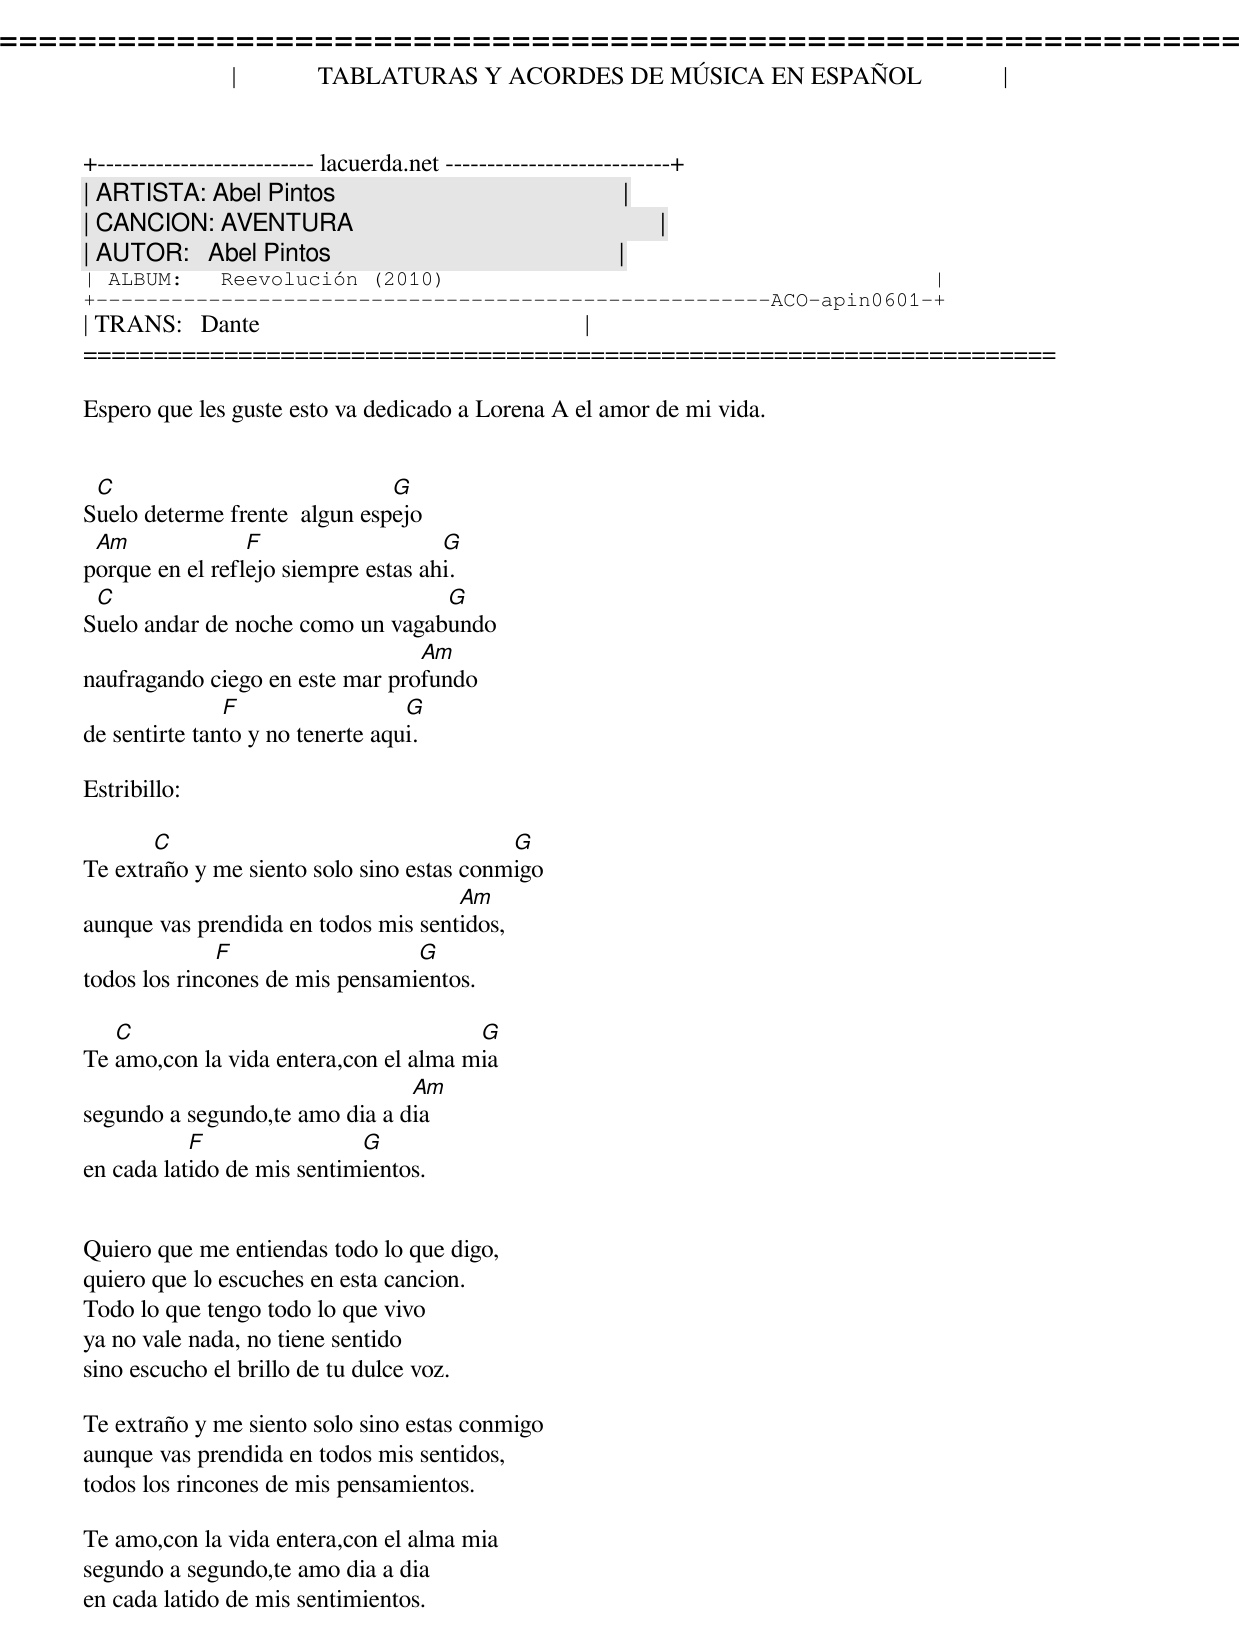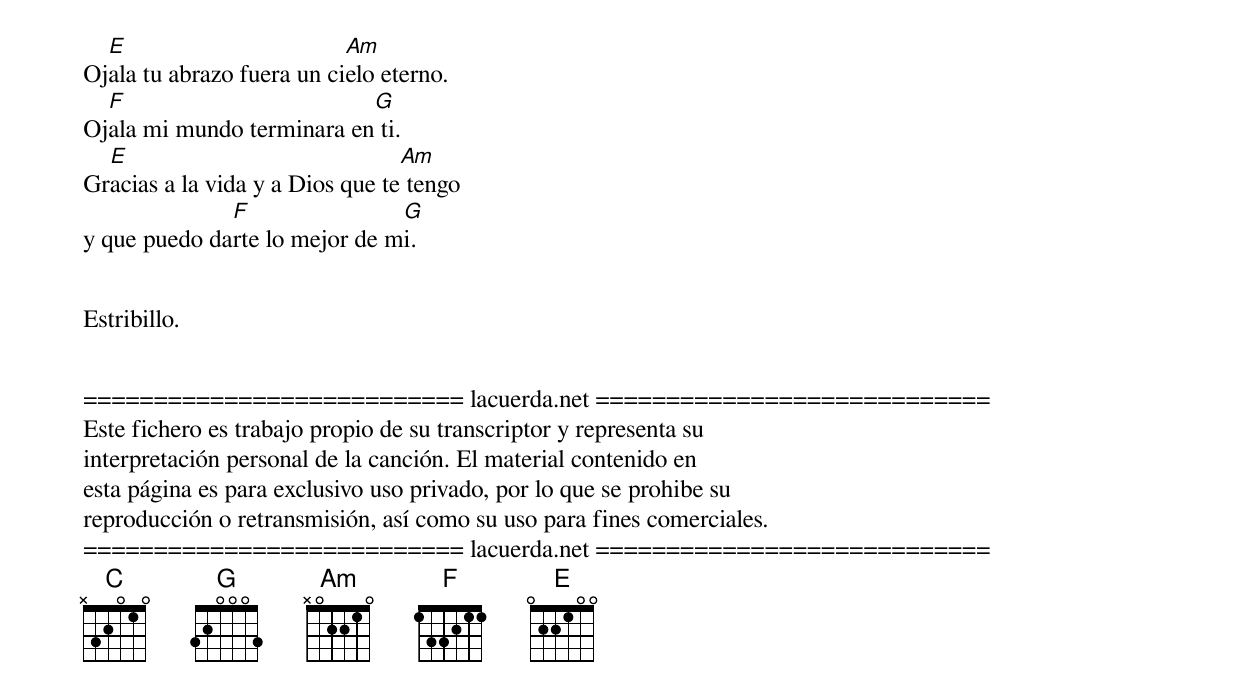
=====================================================================
|             TABLATURAS Y ACORDES DE MÚSICA EN ESPAÑOL             |
+-------------------------- lacuerda.net ---------------------------+
| ARTISTA: Abel Pintos                                              |
| CANCION: AVENTURA                                                 |
| AUTOR:   Abel Pintos                                              |
| ALBUM:   Reevolución (2010)                                       |
+------------------------------------------------------ACO-apin0601-+
| TRANS:   Dante                                                    |
=====================================================================

Espero que les guste esto va dedicado a Lorena A el amor de mi vida.


 C                             G
Suelo determe frente  algun espejo
 Am              F                   G
porque en el reflejo siempre estas ahi.
 C                                G
Suelo andar de noche como un vagabundo
                                 Am
naufragando ciego en este mar profundo
               F                  G
de sentirte tanto y no tenerte aqui.

Estribillo:

       C                                   G
Te extraño y me siento solo sino estas conmigo
                                     Am
aunque vas prendida en todos mis sentidos,
              F                  G
todos los rincones de mis pensamientos.

   C                                   G
Te amo,con la vida entera,con el alma mia
                                Am
segundo a segundo,te amo dia a dia
           F                G
en cada latido de mis sentimientos.


Quiero que me entiendas todo lo que digo,
quiero que lo escuches en esta cancion.
Todo lo que tengo todo lo que vivo
ya no vale nada, no tiene sentido
sino escucho el brillo de tu dulce voz.

Te extraño y me siento solo sino estas conmigo
aunque vas prendida en todos mis sentidos,
todos los rincones de mis pensamientos.

Te amo,con la vida entera,con el alma mia
segundo a segundo,te amo dia a dia
en cada latido de mis sentimientos.

  E                        Am
Ojala tu abrazo fuera un cielo eterno.
  F                        G
Ojala mi mundo terminara en ti.
  E                              Am
Gracias a la vida y a Dios que te tengo
              F                G
y que puedo darte lo mejor de mi.


Estribillo.


=========================== lacuerda.net ============================
Este fichero es trabajo propio de su transcriptor y representa su
interpretación personal de la canción. El material contenido en
esta página es para exclusivo uso privado, por lo que se prohibe su
reproducción o retransmisión, así como su uso para fines comerciales.
=========================== lacuerda.net ============================
